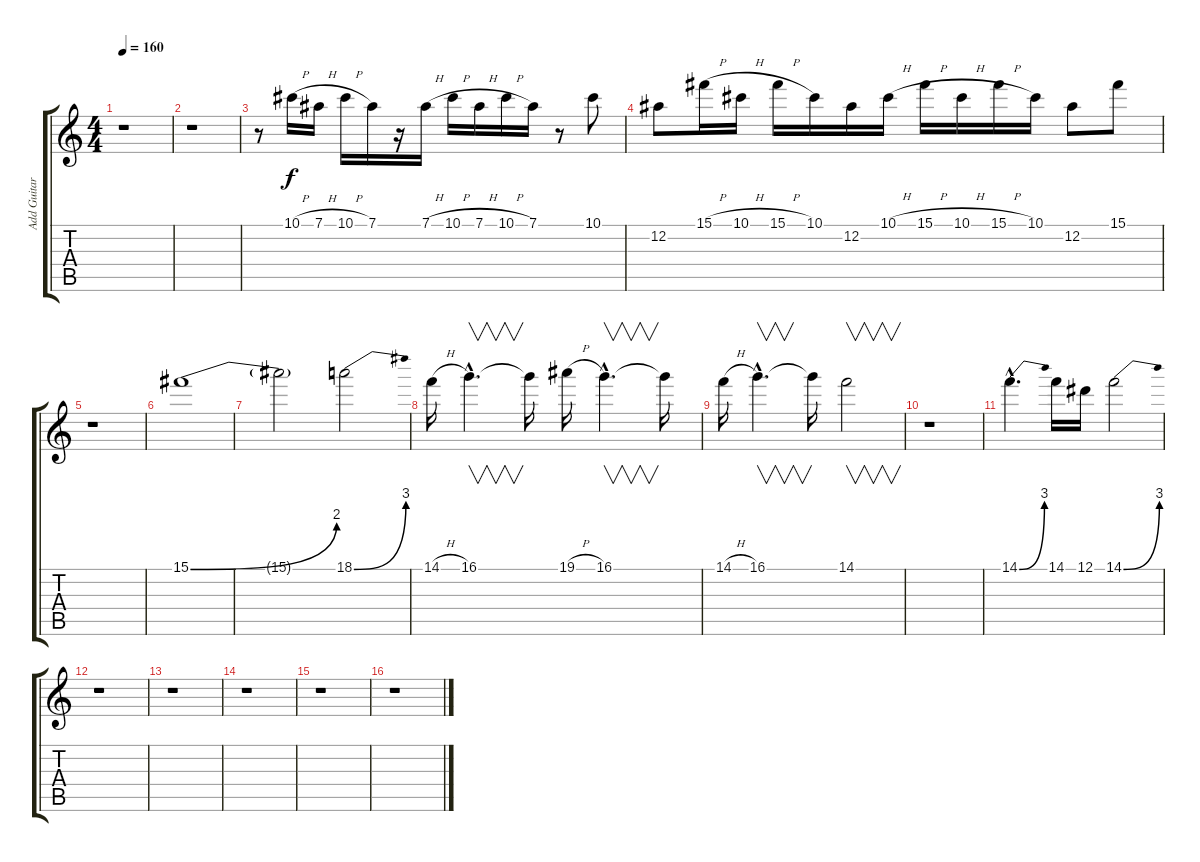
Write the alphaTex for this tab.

\track ("Add Guitar 2" "Add Guitar") {instrument distortionguitar}
\staff {score tabs}
\tuning (Eb4 Bb3 Gb3 Db3 Ab2 Eb2) {hide}
\ts (4 4)
\tempo 160
\clef g2
\ks c
r.1{dy f} |
r.1 |
r.8 10.1{h}.16 7.1{h}.16 10.1{h}.16 7.1.16 r.16 7.1{h}.16 10.1{h}.16 7.1{h}.16 10.1{h}.16 7.1.16 r.8 10.1.8 |
12.2.8 15.1{h}.16 10.1{h}.16 15.1{h}.16 10.1.16 12.2.16 10.1{h}.16 15.1{h}.16 10.1{h}.16 15.1{h}.16 10.1.16 12.2.8 15.1.8 |
r.1 |
15.1{be (bend 0 0 60 8)}.1 |
15.1{t}.2 18.1{be (bend 0 0 60 12)}.2 |
14.1{h}.16 16.1{hac}.4{v d} 16.1{t}.16 19.1{h}.16 16.1{hac}.4{v d} 16.1{t}.16 |
14.1{h}.16 16.1{hac}.4{v d} 16.1{t}.16 14.1.2{v} |
r.1 |
14.1{be (bend 0 0 60 12) hac}.4{d} 14.1.16 12.1.16 14.1{be (bend 0 0 60 12)}.2 |
r.1 |
r.1 |
r.1 |
r.1 |
r.1
